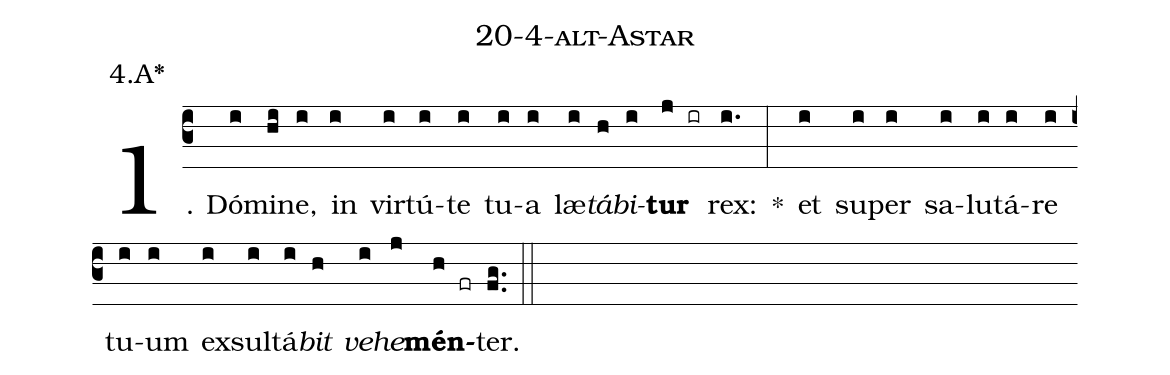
name: 20-4-alt-Astar;
annotation: 4.A*;
%%
(c3)1. Dó(i)mi(hi)ne,(i) in(i) vir(i)tú(i)te(i) tu(i)a(i) læ(i)<i>tá</i>(h)<i>bi</i>(i)<b>tur</b>(j ir) rex:(i.) *(:) et(i) su(i)per(i) sa(i)lu(i)tá(i)re(i) tu(i)um(i) ex(i)sul(i)tá(i)<i>bit</i>(h) <i>ve</i>(i)<i>he</i>(j)<b>mén</b>(h fr)ter.(fg..) (::)
